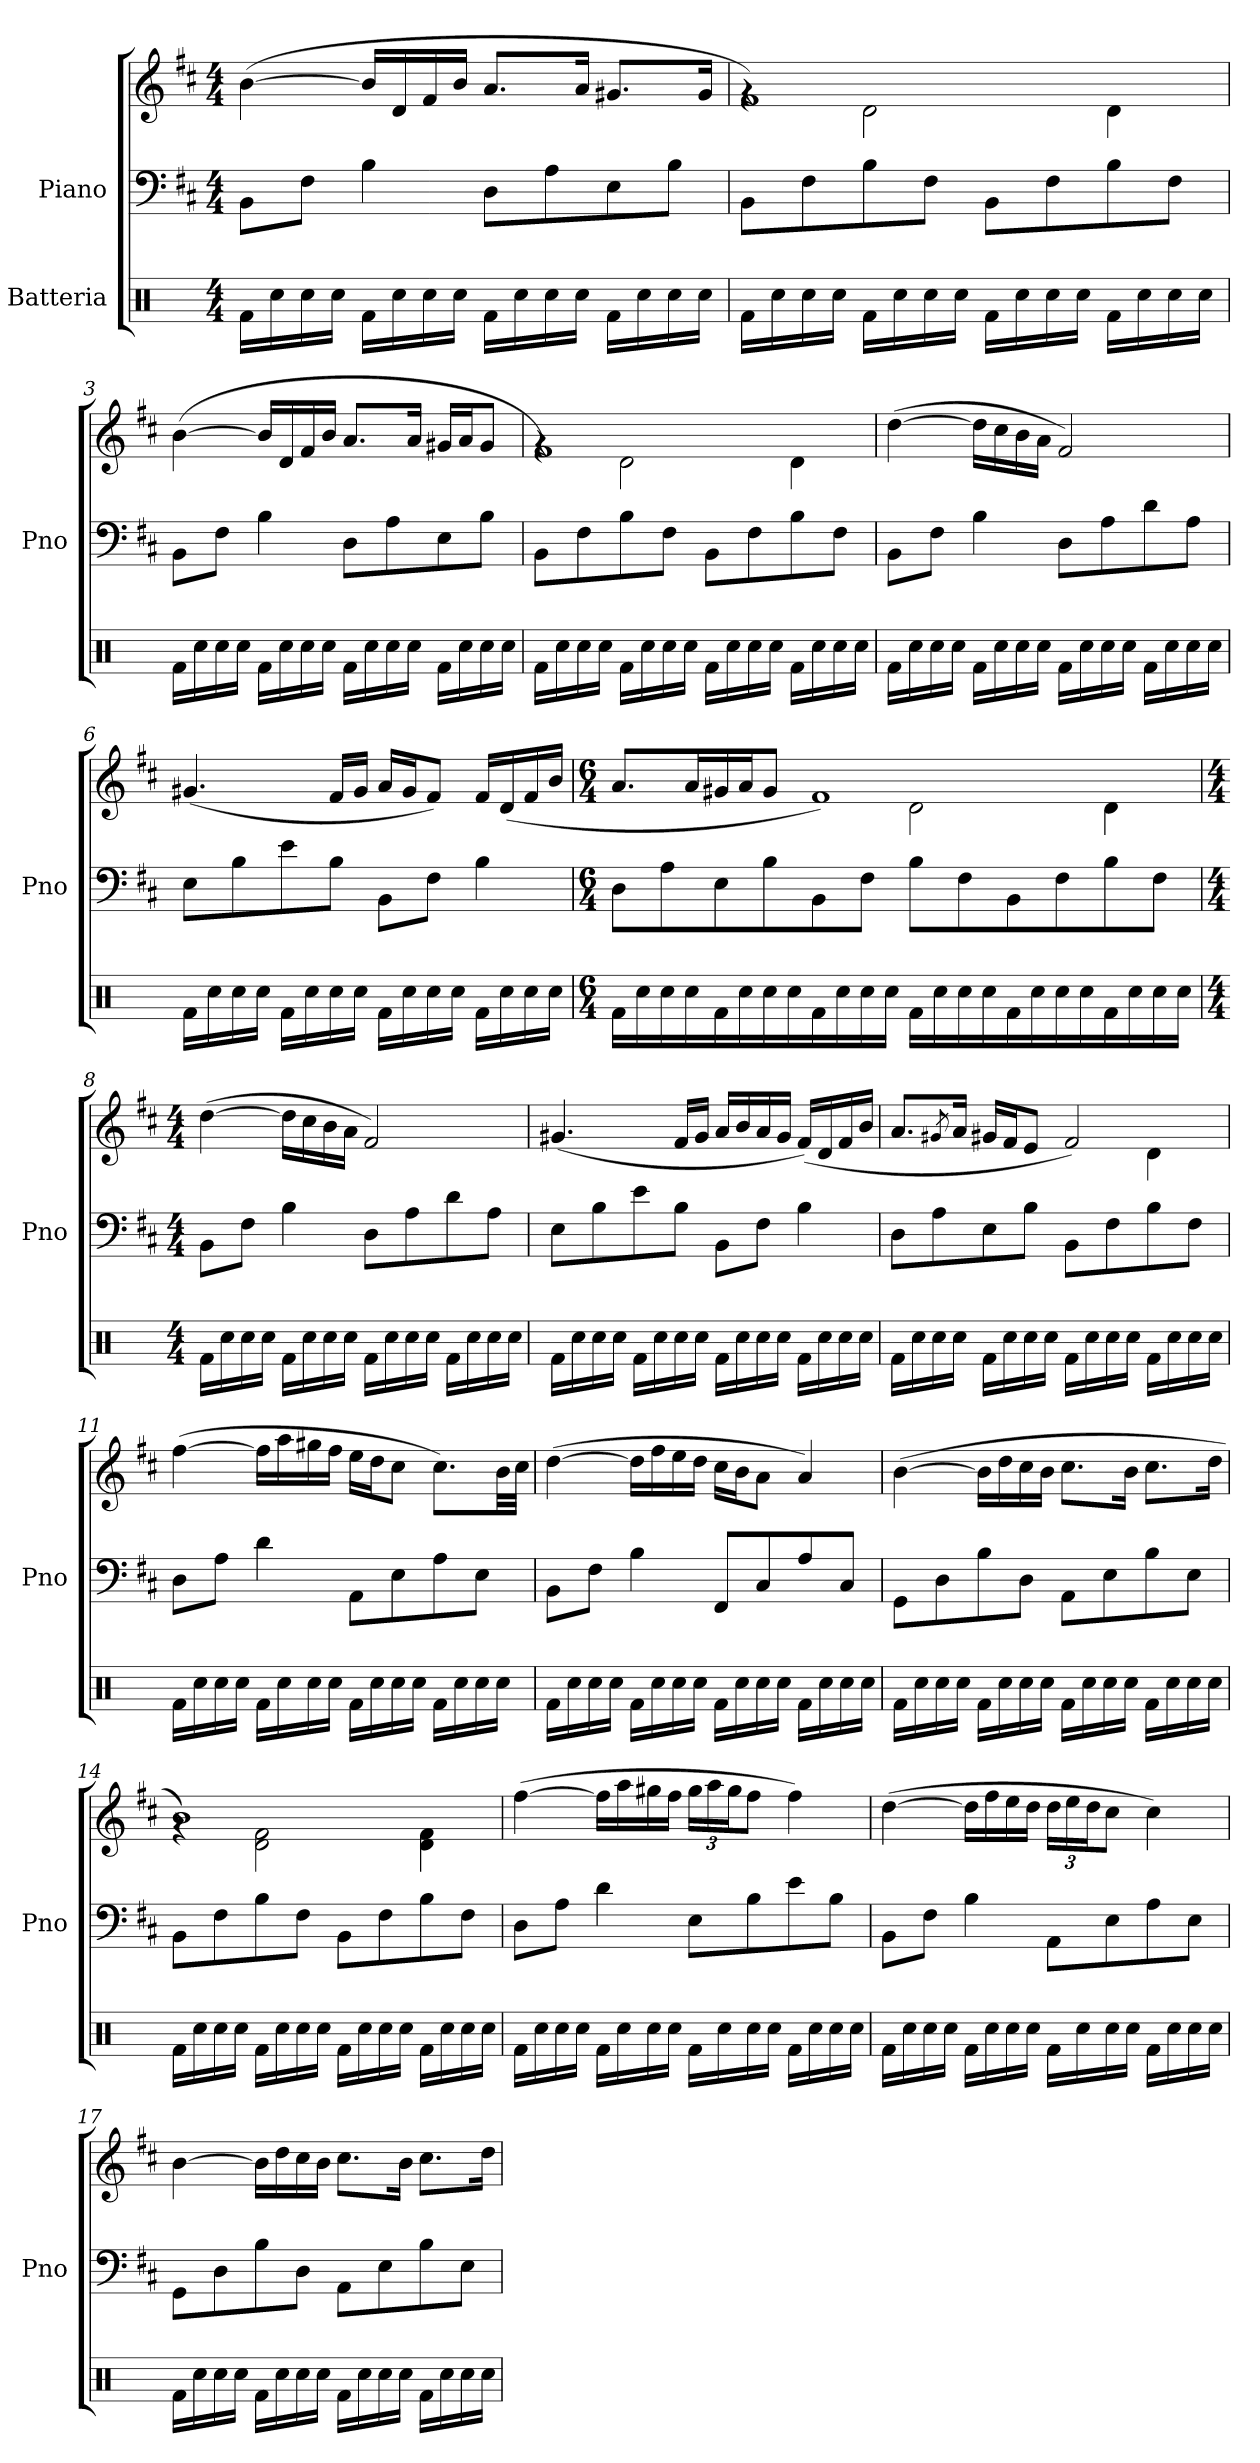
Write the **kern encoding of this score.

**kern	**kern	**kern
*part2	*part1	*part1
*staff3	*staff2	*staff1
*I"Batteria	*I"Piano	*
*	*I'Pno	*
*clefX	*clefF4	*clefG2
*k[]	*k[f#c#]	*k[f#c#]
*M4/4	*M4/4	*M4/4
*MM50	*MM50	*MM50
=1	=1	=1
16Rf\LL	8BB\L	(>[4b\
16Rcc\	.	.
16Rcc\	8F#\J	.
16Rcc\JJ	.	.
16Rf\LL	4B\	16b/LL]
16Rcc\	.	16d/
16Rcc\	.	16f#/
16Rcc\JJ	.	16b/JJ
16Rf\LL	8D\L	8.a/L
16Rcc\	.	.
16Rcc\	8A\	.
16Rcc\JJ	.	16a/Jk
16Rf\LL	8E\	8.g#X/L
16Rcc\	.	.
16Rcc\	8B\J	.
16Rcc\JJ	.	16g#/Jk
=2	=2	=2
*	*	*^
16Rf\LL	8BB\L	1f#)	4rg
16Rcc\	.	.	.
16Rcc\	8F#\	.	.
16Rcc\JJ	.	.	.
16Rf\LL	8B\	.	2d\
16Rcc\	.	.	.
16Rcc\	8F#\J	.	.
16Rcc\JJ	.	.	.
16Rf\LL	8BB\L	.	.
16Rcc\	.	.	.
16Rcc\	8F#\	.	.
16Rcc\JJ	.	.	.
16Rf\LL	8B\	.	4d\
16Rcc\	.	.	.
16Rcc\	8F#\J	.	.
16Rcc\JJ	.	.	.
*	*	*v	*v
!!LO:LB:g=z
=3	=3	=3
16Rf\LL	8BB\L	(>[4b\
16Rcc\	.	.
16Rcc\	8F#\J	.
16Rcc\JJ	.	.
16Rf\LL	4B\	16b/LL]
16Rcc\	.	16d/
16Rcc\	.	16f#/
16Rcc\JJ	.	16b/JJ
16Rf\LL	8D\L	8.a/L
16Rcc\	.	.
16Rcc\	8A\	.
16Rcc\JJ	.	16a/Jk
16Rf\LL	8E\	16g#X/LL
16Rcc\	.	16a/J
16Rcc\	8B\J	8g#/J
16Rcc\JJ	.	.
=4	=4	=4
*	*	*^
16Rf\LL	8BB\L	1f#)	4rg
16Rcc\	.	.	.
16Rcc\	8F#\	.	.
16Rcc\JJ	.	.	.
16Rf\LL	8B\	.	2d\
16Rcc\	.	.	.
16Rcc\	8F#\J	.	.
16Rcc\JJ	.	.	.
16Rf\LL	8BB\L	.	.
16Rcc\	.	.	.
16Rcc\	8F#\	.	.
16Rcc\JJ	.	.	.
16Rf\LL	8B\	.	4d\
16Rcc\	.	.	.
16Rcc\	8F#\J	.	.
16Rcc\JJ	.	.	.
*	*	*v	*v
!!LO:LB:g=z
=5	=5	=5
16Rf\LL	8BB\L	(>[4dd\
16Rcc\	.	.
16Rcc\	8F#\J	.
16Rcc\JJ	.	.
16Rf\LL	4B\	16dd\LL]
16Rcc\	.	16cc#\
16Rcc\	.	16b\
16Rcc\JJ	.	16a\JJ
16Rf\LL	8D\L	2f#/)
16Rcc\	.	.
16Rcc\	8A\	.
16Rcc\JJ	.	.
16Rf\LL	8d\	.
16Rcc\	.	.
16Rcc\	8A\J	.
16Rcc\JJ	.	.
=6	=6	=6
16Rf\LL	8E\L	(<4.g#X/
16Rcc\	.	.
16Rcc\	8B\	.
16Rcc\JJ	.	.
16Rf\LL	8e\	.
16Rcc\	.	.
16Rcc\	8B\J	16f#/LL
16Rcc\JJ	.	16g#/JJ
16Rf\LL	8BB\L	16a/LL
16Rcc\	.	16g#/J
16Rcc\	8F#\J	8f#/J)
16Rcc\JJ	.	.
16Rf\LL	4B\	16f#/LL
16Rcc\	.	(<16d/
16Rcc\	.	16f#/
16Rcc\JJ	.	16b/JJ
!!LO:PB:g=z
=7	=7	=7
*M6/4	*M6/4	*M6/4
*	*	*^
16Rf\LL	8D\L	8.a/L	2.ryy
16Rcc\	.	.	.
16Rcc\	8A\	.	.
16Rcc\	.	16a/L	.
16Rf\	8E\	16g#X/	.
16Rcc\	.	16a/J	.
16Rcc\	8B\	8g#/J	.
16Rcc\	.	.	.
16Rf\	8BB\	1f#)	.
16Rcc\	.	.	.
16Rcc\	8F#\J	.	.
16Rcc\JJ	.	.	.
16Rf\LL	8B\L	.	2d\
16Rcc\	.	.	.
16Rcc\	8F#\	.	.
16Rcc\	.	.	.
16Rf\	8BB\	.	.
16Rcc\	.	.	.
16Rcc\	8F#\	.	.
16Rcc\	.	.	.
16Rf\	8B\	.	4d\
16Rcc\	.	.	.
16Rcc\	8F#\J	.	.
16Rcc\JJ	.	.	.
*	*	*v	*v
=8	=8	=8
*M4/4	*M4/4	*M4/4
16Rf\LL	8BB\L	(>[4dd\
16Rcc\	.	.
16Rcc\	8F#\J	.
16Rcc\JJ	.	.
16Rf\LL	4B\	16dd\LL]
16Rcc\	.	16cc#\
16Rcc\	.	16b\
16Rcc\JJ	.	16a\JJ
16Rf\LL	8D\L	2f#/)
16Rcc\	.	.
16Rcc\	8A\	.
16Rcc\JJ	.	.
16Rf\LL	8d\	.
16Rcc\	.	.
16Rcc\	8A\J	.
16Rcc\JJ	.	.
!!LO:LB:g=z
=9	=9	=9
16Rf\LL	8E\L	(<4.g#X/
16Rcc\	.	.
16Rcc\	8B\	.
16Rcc\JJ	.	.
16Rf\LL	8e\	.
16Rcc\	.	.
16Rcc\	8B\J	16f#/LL
16Rcc\JJ	.	16g#/JJ
16Rf\LL	8BB\L	16a/LL
16Rcc\	.	16b/
16Rcc\	8F#\J	16a/
16Rcc\JJ	.	16g#/JJ
16Rf\LL	4B\	(<16f#/LL)
16Rcc\	.	16d/
16Rcc\	.	16f#/
16Rcc\JJ	.	16b/JJ
=10	=10	=10
*	*	*^
16Rf\LL	8D\L	8.a/L	2.ryy
16Rcc\	.	.	.
16Rcc\	8A\	.	.
.	.	8qg#X/	.
16Rcc\JJ	.	16a/Jk	.
16Rf\LL	8E\	16g#/LL	.
16Rcc\	.	16f#/J	.
16Rcc\	8B\J	8e/J	.
16Rcc\JJ	.	.	.
16Rf\LL	8BB\L	2f#/)	.
16Rcc\	.	.	.
16Rcc\	8F#\	.	.
16Rcc\JJ	.	.	.
16Rf\LL	8B\	.	4d\
16Rcc\	.	.	.
16Rcc\	8F#\J	.	.
16Rcc\JJ	.	.	.
*	*	*v	*v
!!LO:LB:g=z
=11	=11	=11
16Rf\LL	8D\L	(>[4ff#\
16Rcc\	.	.
16Rcc\	8A\J	.
16Rcc\JJ	.	.
16Rf\LL	4d\	16ff#\LL]
16Rcc\	.	16aa\
16Rcc\	.	16gg#X\
16Rcc\JJ	.	16ff#\JJ
16Rf\LL	8AA\L	16ee\LL
16Rcc\	.	16dd\J
16Rcc\	8E\	8cc#\J
16Rcc\JJ	.	.
16Rf\LL	8A\	8.cc#\L)
16Rcc\	.	.
16Rcc\	8E\J	.
16Rcc\JJ	.	32b\LL
.	.	32cc#\JJJ
=12	=12	=12
16Rf\LL	8BB\L	(>[4dd\
16Rcc\	.	.
16Rcc\	8F#\J	.
16Rcc\JJ	.	.
16Rf\LL	4B\	16dd\LL]
16Rcc\	.	16ff#\
16Rcc\	.	16ee\
16Rcc\JJ	.	16dd\JJ
16Rf\LL	8FF#/L	16cc#\LL
16Rcc\	.	16b\J
16Rcc\	8C#/	8a\J
16Rcc\JJ	.	.
16Rf\LL	8A/	4a/)
16Rcc\	.	.
16Rcc\	8C#/J	.
16Rcc\JJ	.	.
!!LO:PB:g=z
=13	=13	=13
16Rf\LL	8GG\L	(>[4b\
16Rcc\	.	.
16Rcc\	8D\	.
16Rcc\JJ	.	.
16Rf\LL	8B\	16b\LL]
16Rcc\	.	16dd\
16Rcc\	8D\J	16cc#\
16Rcc\JJ	.	16b\JJ
16Rf\LL	8AA\L	8.cc#\L
16Rcc\	.	.
16Rcc\	8E\	.
16Rcc\JJ	.	16b\Jk
16Rf\LL	8B\	8.cc#\L
16Rcc\	.	.
16Rcc\	8E\J	.
16Rcc\JJ	.	16dd\Jk
=14	=14	=14
*	*	*^
16Rf\LL	8BB\L	1b)	4rg
16Rcc\	.	.	.
16Rcc\	8F#\	.	.
16Rcc\JJ	.	.	.
16Rf\LL	8B\	.	2d\ 2f#\
16Rcc\	.	.	.
16Rcc\	8F#\J	.	.
16Rcc\JJ	.	.	.
16Rf\LL	8BB\L	.	.
16Rcc\	.	.	.
16Rcc\	8F#\	.	.
16Rcc\JJ	.	.	.
16Rf\LL	8B\	.	4d\ 4f#\
16Rcc\	.	.	.
16Rcc\	8F#\J	.	.
16Rcc\JJ	.	.	.
*	*	*v	*v
!!LO:LB:g=z
=15	=15	=15
16Rf\LL	8D\L	(>[4ff#\
16Rcc\	.	.
16Rcc\	8A\J	.
16Rcc\JJ	.	.
16Rf\LL	4d\	16ff#\LL]
16Rcc\	.	16aa\
16Rcc\	.	16gg#X\
16Rcc\JJ	.	16ff#\JJ
*	*	*Xbrackettup
16Rf\LL	8E\L	24gg#\LL
.	.	24aa\
16Rcc\	.	.
.	.	24gg#\J
16Rcc\	8B\	8ff#\J
16Rcc\JJ	.	.
16Rf\LL	8e\	4ff#\)
16Rcc\	.	.
16Rcc\	8B\J	.
16Rcc\JJ	.	.
=16	=16	=16
16Rf\LL	8BB\L	(>[4dd\
16Rcc\	.	.
16Rcc\	8F#\J	.
16Rcc\JJ	.	.
16Rf\LL	4B\	16dd\LL]
16Rcc\	.	16ff#\
16Rcc\	.	16ee\
16Rcc\JJ	.	16dd\JJ
16Rf\LL	8AA\L	24dd\LL
.	.	24ee\
16Rcc\	.	.
.	.	24dd\J
16Rcc\	8E\	8cc#\J
16Rcc\JJ	.	.
16Rf\LL	8A\	4cc#\)
16Rcc\	.	.
16Rcc\	8E\J	.
16Rcc\JJ	.	.
!!LO:LB:g=z
=17	=17	=17
16Rf\LL	8GG\L	[4b\
16Rcc\	.	.
16Rcc\	8D\	.
16Rcc\JJ	.	.
16Rf\LL	8B\	16b\LL]
16Rcc\	.	16dd\
16Rcc\	8D\J	16cc#\
16Rcc\JJ	.	16b\JJ
16Rf\LL	8AA\L	8.cc#\L
16Rcc\	.	.
16Rcc\	8E\	.
16Rcc\JJ	.	16b\Jk
16Rf\LL	8B\	8.cc#\L
16Rcc\	.	.
16Rcc\	8E\J	.
16Rcc\JJ	.	16dd\Jk
=	=	=
*-	*-	*-
